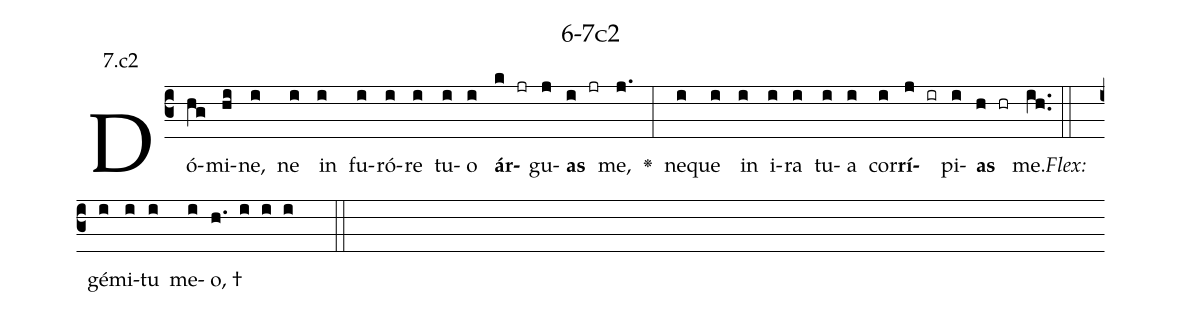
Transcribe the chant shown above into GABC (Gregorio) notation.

name: 6-7c2;
annotation: 7.c2;
%%
(c3)Dó(hg)mi(hi)ne,(i) ne(i) in(i) fu(i)ró(i)re(i) tu(i)o(i) <b>ár</b>(k jr)gu(j)<b>as</b>(i jr) me,(j.) <v>\greheightstar</v>(:) ne(i)que(i) in(i) i(i)ra(i) tu(i)a(i) cor(i)<b>rí</b>(j ir)pi(i)<b>as</b>(h hr) me.(ih..) (::)
<i>Flex:</i>()  gé(i)mi(i)tu(i) me(i)o, †(h. i i i  ::)

%E(i) u(i) o(j) u(i) a(h) e.(ih..) (::)
